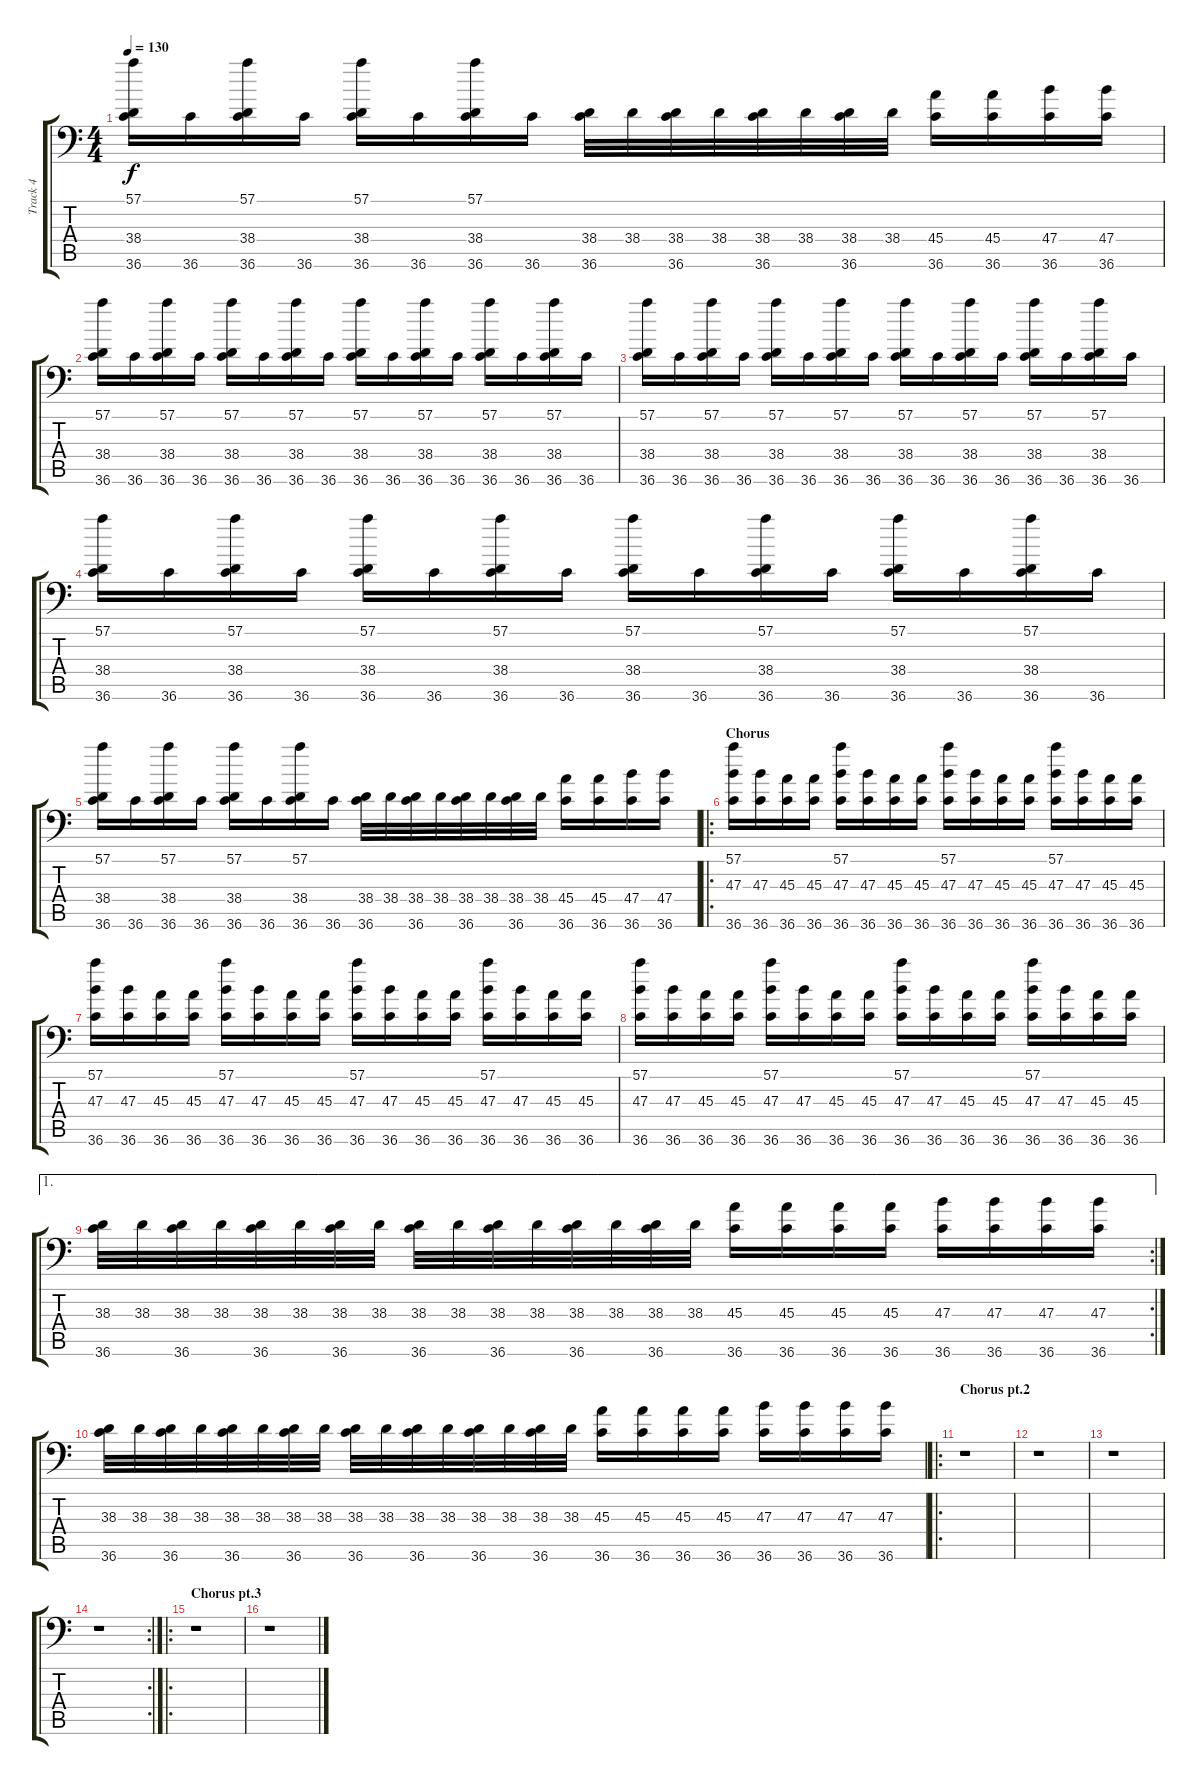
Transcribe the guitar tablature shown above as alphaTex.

\track ("Track 4" "Track 4") {instrument acousticgrandpiano}
\staff {score tabs}
\tuning (C-1 C-1 C-1 C-1 C-1 C-1) {hide}
\ts (4 4)
\tempo 130
\clef f4
\ks c
(57.1 38.4 36.6).16{dy f} 36.6.16 (57.1 38.4 36.6).16 36.6.16 (57.1 38.4 36.6).16 36.6.16 (57.1 38.4 36.6).16 36.6.16 (38.4 36.6).32 38.4.32 (38.4 36.6).32 38.4.32 (38.4 36.6).32 38.4.32 (38.4 36.6).32 38.4.32 (45.4 36.6).16 (45.4 36.6).16 (47.4 36.6).16 (47.4 36.6).16 |
(57.1 38.4 36.6).16 36.6.16 (57.1 38.4 36.6).16 36.6.16 (57.1 38.4 36.6).16 36.6.16 (57.1 38.4 36.6).16 36.6.16 (57.1 38.4 36.6).16 36.6.16 (57.1 38.4 36.6).16 36.6.16 (57.1 38.4 36.6).16 36.6.16 (57.1 38.4 36.6).16 36.6.16 |
(57.1 38.4 36.6).16 36.6.16 (57.1 38.4 36.6).16 36.6.16 (57.1 38.4 36.6).16 36.6.16 (57.1 38.4 36.6).16 36.6.16 (57.1 38.4 36.6).16 36.6.16 (57.1 38.4 36.6).16 36.6.16 (57.1 38.4 36.6).16 36.6.16 (57.1 38.4 36.6).16 36.6.16 |
(57.1 38.4 36.6).16 36.6.16 (57.1 38.4 36.6).16 36.6.16 (57.1 38.4 36.6).16 36.6.16 (57.1 38.4 36.6).16 36.6.16 (57.1 38.4 36.6).16 36.6.16 (57.1 38.4 36.6).16 36.6.16 (57.1 38.4 36.6).16 36.6.16 (57.1 38.4 36.6).16 36.6.16 |
(57.1 38.4 36.6).16 36.6.16 (57.1 38.4 36.6).16 36.6.16 (57.1 38.4 36.6).16 36.6.16 (57.1 38.4 36.6).16 36.6.16 (38.4 36.6).32 38.4.32 (38.4 36.6).32 38.4.32 (38.4 36.6).32 38.4.32 (38.4 36.6).32 38.4.32 (45.4 36.6).16 (45.4 36.6).16 (47.4 36.6).16 (47.4 36.6).16 |
\ro
\section ("" "Chorus")
(57.1 47.3 36.6).16 (47.3 36.6).16 (45.3 36.6).16 (45.3 36.6).16 (57.1 47.3 36.6).16 (47.3 36.6).16 (45.3 36.6).16 (45.3 36.6).16 (57.1 47.3 36.6).16 (47.3 36.6).16 (45.3 36.6).16 (45.3 36.6).16 (57.1 47.3 36.6).16 (47.3 36.6).16 (45.3 36.6).16 (45.3 36.6).16 |
(57.1 47.3 36.6).16 (47.3 36.6).16 (45.3 36.6).16 (45.3 36.6).16 (57.1 47.3 36.6).16 (47.3 36.6).16 (45.3 36.6).16 (45.3 36.6).16 (57.1 47.3 36.6).16 (47.3 36.6).16 (45.3 36.6).16 (45.3 36.6).16 (57.1 47.3 36.6).16 (47.3 36.6).16 (45.3 36.6).16 (45.3 36.6).16 |
(57.1 47.3 36.6).16 (47.3 36.6).16 (45.3 36.6).16 (45.3 36.6).16 (57.1 47.3 36.6).16 (47.3 36.6).16 (45.3 36.6).16 (45.3 36.6).16 (57.1 47.3 36.6).16 (47.3 36.6).16 (45.3 36.6).16 (45.3 36.6).16 (57.1 47.3 36.6).16 (47.3 36.6).16 (45.3 36.6).16 (45.3 36.6).16 |
\ae 1
\rc 2
(38.3 36.6).32 38.3.32 (38.3 36.6).32 38.3.32 (38.3 36.6).32 38.3.32 (38.3 36.6).32 38.3.32 (38.3 36.6).32 38.3.32 (38.3 36.6).32 38.3.32 (38.3 36.6).32 38.3.32 (38.3 36.6).32 38.3.32 (45.3 36.6).16 (45.3 36.6).16 (45.3 36.6).16 (45.3 36.6).16 (47.3 36.6).16 (47.3 36.6).16 (47.3 36.6).16 (47.3 36.6).16 |
(38.3 36.6).32 38.3.32 (38.3 36.6).32 38.3.32 (38.3 36.6).32 38.3.32 (38.3 36.6).32 38.3.32 (38.3 36.6).32 38.3.32 (38.3 36.6).32 38.3.32 (38.3 36.6).32 38.3.32 (38.3 36.6).32 38.3.32 (45.3 36.6).16 (45.3 36.6).16 (45.3 36.6).16 (45.3 36.6).16 (47.3 36.6).16 (47.3 36.6).16 (47.3 36.6).16 (47.3 36.6).16 |
\ro
\section ("" "Chorus pt.2")
r.1 |
r.1 |
r.1 |
\rc 2
r.1 |
\ro
\section ("" "Chorus pt.3")
r.1 |
r.1
